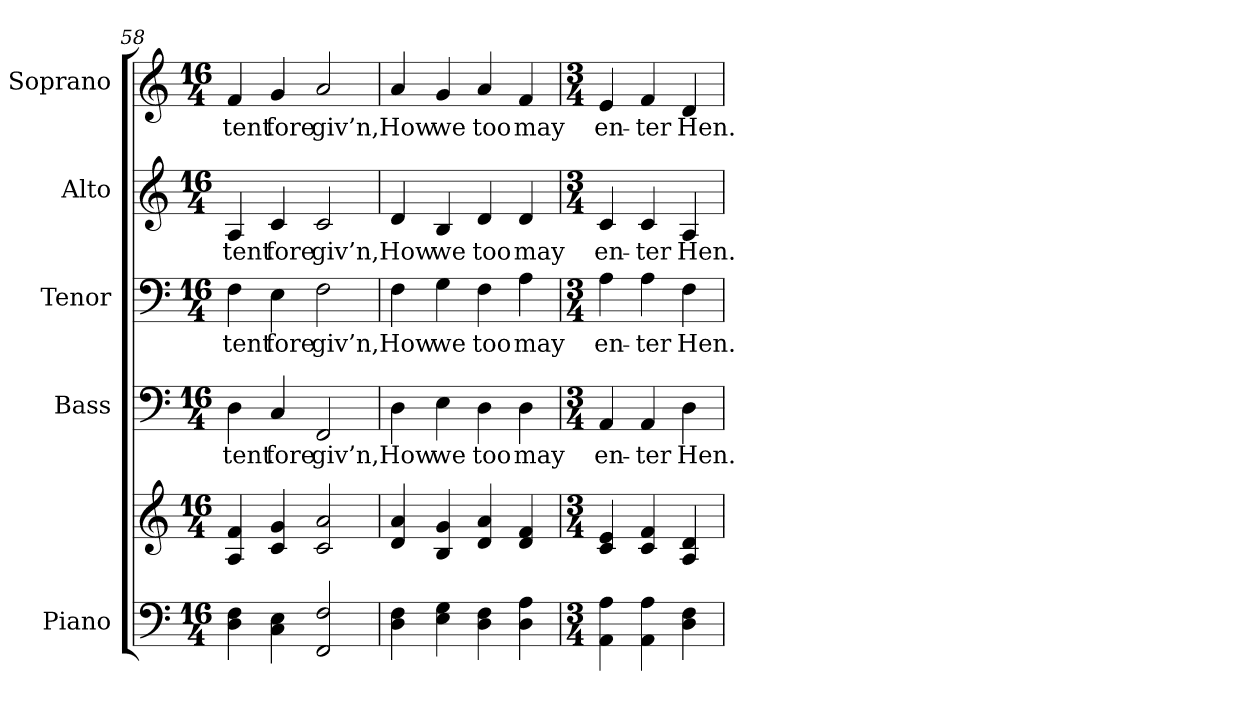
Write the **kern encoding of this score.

**kern	**kern	**kern	**text	**kern	**text	**kern	**text	**kern	**text
*part5	*part5	*part4	*part4	*part3	*part3	*part2	*part2	*part1	*part1
*staff6	*staff5	*staff4	*staff4	*staff3	*staff3	*staff2	*staff2	*staff1	*staff1
*I"Piano	*	*I"Bass	*	*I"Tenor	*	*I"Alto	*	*I"Soprano	*
*I'Pno.	*	*I'B.	*	*I'T.	*	*I'A.	*	*I'S.	*
!!LO:PB:g=z
*clefF4	*clefG2	*clefF4	*	*clefF4	*	*clefG2	*	*clefG2	*
*k[]	*k[]	*k[]	*	*k[]	*	*k[]	*	*k[]	*
*C:	*C:	*C:	*	*C:	*	*C:	*	*C:	*
*M16/4	*M16/4	*M16/4	*	*M16/4	*	*M16/4	*	*M16/4	*
=58	=58	=58	=58	=58	=58	=58	=58	=58	=58
!	!	!	!LO:LY:b:color=#000000	!	!	!	!	!	!
!	!	!	!	!	!LO:LY:b:color=#000000	!	!	!	!
!	!	!	!	!	!	!	!LO:LY:b:color=#000000	!	!
!	!	!	!	!	!	!	!	!	!LO:LY:b:color=#000000
4Di\ 4Fi	4Ai/ 4fi	4Di\	-tent	4Fi\	-tent	4Ai/	-tent	4fi/	-tent
!	!	!	!LO:LY:b:color=#000000	!	!	!	!	!	!
!	!	!	!	!	!LO:LY:b:color=#000000	!	!	!	!
!	!	!	!	!	!	!	!LO:LY:b:color=#000000	!	!
!	!	!	!	!	!	!	!	!	!LO:LY:b:color=#000000
4Ci\ 4Ei	4ci/ 4gi	4Ci/	fore	4Ei\	fore	4ci/	fore	4gi/	fore
!	!	!	!LO:LY:b:color=#000000	!	!	!	!	!	!
!	!	!	!	!	!LO:LY:b:color=#000000	!	!	!	!
!	!	!	!	!	!	!	!LO:LY:b:color=#000000	!	!
!	!	!	!	!	!	!	!	!	!LO:LY:b:color=#000000
2FFi/ 2Fi	2ci/ 2ai	2FFi/	giv’n,	2Fi\	giv’n,	2ci/	giv’n,	2ai/	giv’n,
!!LO:PB:g=z
=59	=59	=59	=59	=59	=59	=59	=59	=59	=59
!	!	!	!LO:LY:b:color=#000000	!	!	!	!	!	!
!	!	!	!	!	!LO:LY:b:color=#000000	!	!	!	!
!	!	!	!	!	!	!	!LO:LY:b:color=#000000	!	!
!	!	!	!	!	!	!	!	!	!LO:LY:b:color=#000000
4Di\ 4Fi	4di/ 4ai	4Di\	How	4Fi\	How	4di/	How	4ai/	How
!	!	!	!LO:LY:b:color=#000000	!	!	!	!	!	!
!	!	!	!	!	!LO:LY:b:color=#000000	!	!	!	!
!	!	!	!	!	!	!	!LO:LY:b:color=#000000	!	!
!	!	!	!	!	!	!	!	!	!LO:LY:b:color=#000000
4Ei\ 4Gi	4Bi/ 4gi	4Ei\	we	4Gi\	we	4Bi/	we	4gi/	we
!	!	!	!LO:LY:b:color=#000000	!	!	!	!	!	!
!	!	!	!	!	!LO:LY:b:color=#000000	!	!	!	!
!	!	!	!	!	!	!	!LO:LY:b:color=#000000	!	!
!	!	!	!	!	!	!	!	!	!LO:LY:b:color=#000000
4Di\ 4Fi	4di/ 4ai	4Di\	too	4Fi\	too	4di/	too	4ai/	too
!	!	!	!LO:LY:b:color=#000000	!	!	!	!	!	!
!	!	!	!	!	!LO:LY:b:color=#000000	!	!	!	!
!	!	!	!	!	!	!	!LO:LY:b:color=#000000	!	!
!	!	!	!	!	!	!	!	!	!LO:LY:b:color=#000000
4Di\ 4Ai	4di/ 4fi	4Di\	may	4Ai\	may	4di/	may	4fi/	may
!!LO:PB:g=z
=60	=60	=60	=60	=60	=60	=60	=60	=60	=60
*M3/4	*M3/4	*M3/4	*	*M3/4	*	*M3/4	*	*M3/4	*
!	!	!	!LO:LY:b:color=#000000	!	!	!	!	!	!
!	!	!	!	!	!LO:LY:b:color=#000000	!	!	!	!
!	!	!	!	!	!	!	!LO:LY:b:color=#000000	!	!
!	!	!	!	!	!	!	!	!	!LO:LY:b:color=#000000
4AAi\ 4Ai	4ci/ 4ei	4AAi/	en-	4Ai\	en-	4ci/	en-	4ei/	en-
!	!	!	!LO:LY:b:color=#000000	!	!	!	!	!	!
!	!	!	!	!	!LO:LY:b:color=#000000	!	!	!	!
!	!	!	!	!	!	!	!LO:LY:b:color=#000000	!	!
!	!	!	!	!	!	!	!	!	!LO:LY:b:color=#000000
4AAi\ 4Ai	4ci/ 4fi	4AAi/	-ter	4Ai\	-ter	4ci/	-ter	4fi/	-ter
!	!	!	!LO:LY:b:color=#000000	!	!	!	!	!	!
!	!	!	!	!	!LO:LY:b:color=#000000	!	!	!	!
!	!	!	!	!	!	!	!LO:LY:b:color=#000000	!	!
!	!	!	!	!	!	!	!	!	!LO:LY:b:color=#000000
4Di\ 4Fi	4Ai/ 4di	4Di\	Hen.	4Fi\	Hen.	4Ai/	Hen.	4di/	Hen.
=	=	=	=	=	=	=	=	=	=
*-	*-	*-	*-	*-	*-	*-	*-	*-	*-
